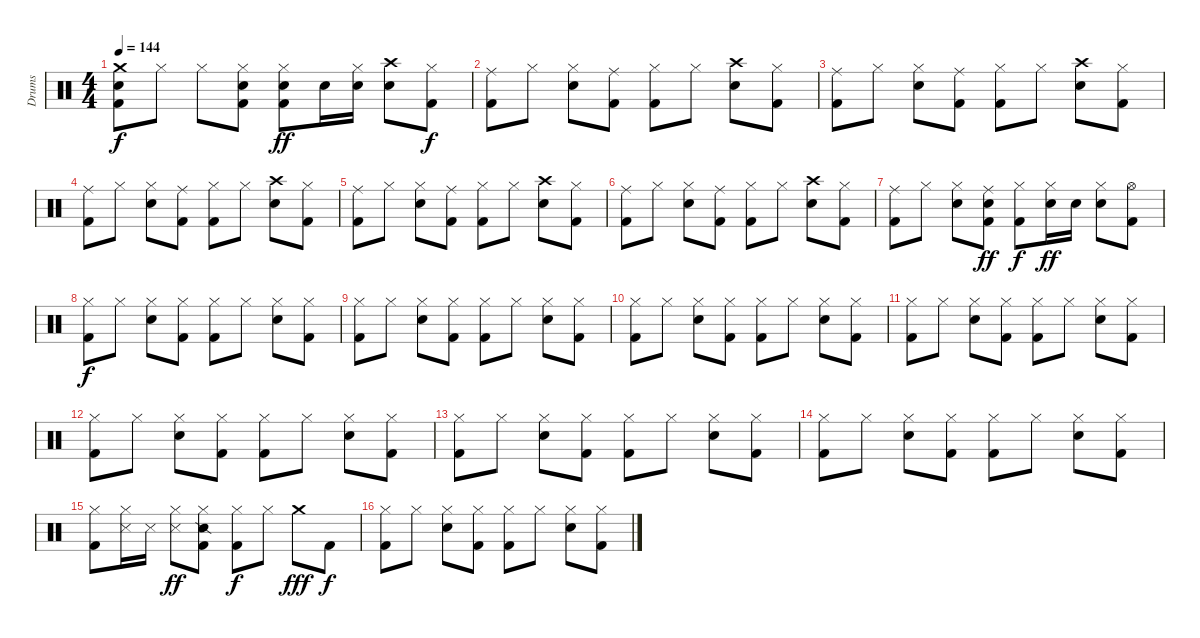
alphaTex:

\track ("Drums" "Drums") {instrument percussion}
\staff {score}
\articulation defaults
\ts (4 4)
\tempo 144
\clef neutral
\ks c
("Crash medium (hit)" "Snare (hit) 2" "Kick (hit) 2").8{dy f} "Hi-Hat (closed)".8 "Hi-Hat (closed)".8 ("Hi-Hat (closed)" "Snare (hit) 2" "Kick (hit) 2").8 ("Hi-Hat (closed)" "Snare (hit) 2" "Kick (hit) 2").8{dy ff} "Snare (hit) 2".16 ("Hi-Hat (closed)" "Snare (hit) 2").16 ("Crash high (hit)" "Snare (hit) 2").8 ("Hi-Hat (closed)" "Kick (hit) 2").8{dy f} |
("Ride (middle)" "Kick (hit) 2").8 "Hi-Hat (closed)".8 ("Hi-Hat (closed)" "Snare (hit) 2").8 ("Ride (middle)" "Kick (hit) 2").8 ("Hi-Hat (closed)" "Kick (hit) 2").8 "Hi-Hat (closed)".8 ("Crash high (hit)" "Snare (hit) 2").8 ("Hi-Hat (closed)" "Kick (hit) 2").8 |
("Ride (middle)" "Kick (hit) 2").8 "Hi-Hat (closed)".8 ("Hi-Hat (closed)" "Snare (hit) 2").8 ("Ride (middle)" "Kick (hit) 2").8 ("Hi-Hat (closed)" "Kick (hit) 2").8 "Hi-Hat (closed)".8 ("Crash high (hit)" "Snare (hit) 2").8 ("Hi-Hat (closed)" "Kick (hit) 2").8 |
("Ride (middle)" "Kick (hit) 2").8 "Hi-Hat (closed)".8 ("Hi-Hat (closed)" "Snare (hit) 2").8 ("Ride (middle)" "Kick (hit) 2").8 ("Hi-Hat (closed)" "Kick (hit) 2").8 "Hi-Hat (closed)".8 ("Crash high (hit)" "Snare (hit) 2").8 ("Hi-Hat (closed)" "Kick (hit) 2").8 |
("Ride (middle)" "Kick (hit) 2").8 "Hi-Hat (closed)".8 ("Hi-Hat (closed)" "Snare (hit) 2").8 ("Ride (middle)" "Kick (hit) 2").8 ("Hi-Hat (closed)" "Kick (hit) 2").8 "Hi-Hat (closed)".8 ("Crash high (hit)" "Snare (hit) 2").8 ("Hi-Hat (closed)" "Kick (hit) 2").8 |
("Ride (middle)" "Kick (hit) 2").8 "Hi-Hat (closed)".8 ("Hi-Hat (closed)" "Snare (hit) 2").8 ("Ride (middle)" "Kick (hit) 2").8 ("Hi-Hat (closed)" "Kick (hit) 2").8 "Hi-Hat (closed)".8 ("Crash high (hit)" "Snare (hit) 2").8 ("Hi-Hat (closed)" "Kick (hit) 2").8 |
("Ride (middle)" "Kick (hit) 2").8 "Hi-Hat (closed)".8 ("Hi-Hat (closed)" "Snare (hit) 2").8 ("Ride (middle)" "Snare (hit) 2" "Kick (hit) 2").8{dy ff} ("Hi-Hat (closed)" "Kick (hit) 2").8{dy f} ("Hi-Hat (closed)" "Snare (hit) 2").16{dy ff} "Snare (hit) 2".16 ("Hi-Hat (closed)" "Snare (hit) 2").8 ("Hi-Hat (open)" "Kick (hit) 2").8 |
("Hi-Hat (closed)" "Kick (hit) 2").8{dy f} "Hi-Hat (closed)".8 ("Hi-Hat (closed)" "Snare (hit) 2").8 ("Hi-Hat (closed)" "Kick (hit) 2").8 ("Hi-Hat (closed)" "Kick (hit) 2").8 "Hi-Hat (closed)".8 ("Hi-Hat (closed)" "Snare (hit) 2").8 ("Hi-Hat (closed)" "Kick (hit) 2").8 |
("Hi-Hat (closed)" "Kick (hit) 2").8 "Hi-Hat (closed)".8 ("Hi-Hat (closed)" "Snare (hit) 2").8 ("Hi-Hat (closed)" "Kick (hit) 2").8 ("Hi-Hat (closed)" "Kick (hit) 2").8 "Hi-Hat (closed)".8 ("Hi-Hat (closed)" "Snare (hit) 2").8 ("Hi-Hat (closed)" "Kick (hit) 2").8 |
("Hi-Hat (closed)" "Kick (hit) 2").8 "Hi-Hat (closed)".8 ("Hi-Hat (closed)" "Snare (hit) 2").8 ("Hi-Hat (closed)" "Kick (hit) 2").8 ("Hi-Hat (closed)" "Kick (hit) 2").8 "Hi-Hat (closed)".8 ("Hi-Hat (closed)" "Snare (hit) 2").8 ("Hi-Hat (closed)" "Kick (hit) 2").8 |
("Hi-Hat (closed)" "Kick (hit) 2").8 "Hi-Hat (closed)".8 ("Hi-Hat (closed)" "Snare (hit) 2").8 ("Hi-Hat (closed)" "Kick (hit) 2").8 ("Hi-Hat (closed)" "Kick (hit) 2").8 "Hi-Hat (closed)".8 ("Hi-Hat (closed)" "Snare (hit) 2").8 ("Hi-Hat (closed)" "Kick (hit) 2").8 |
("Hi-Hat (closed)" "Kick (hit) 2").8 "Hi-Hat (closed)".8 ("Hi-Hat (closed)" "Snare (hit) 2").8 ("Hi-Hat (closed)" "Kick (hit) 2").8 ("Hi-Hat (closed)" "Kick (hit) 2").8 "Hi-Hat (closed)".8 ("Hi-Hat (closed)" "Snare (hit) 2").8 ("Hi-Hat (closed)" "Kick (hit) 2").8 |
("Hi-Hat (closed)" "Kick (hit) 2").8 "Hi-Hat (closed)".8 ("Hi-Hat (closed)" "Snare (hit) 2").8 ("Hi-Hat (closed)" "Kick (hit) 2").8 ("Hi-Hat (closed)" "Kick (hit) 2").8 "Hi-Hat (closed)".8 ("Hi-Hat (closed)" "Snare (hit) 2").8 ("Hi-Hat (closed)" "Kick (hit) 2").8 |
("Hi-Hat (closed)" "Kick (hit) 2").8 "Hi-Hat (closed)".8 ("Hi-Hat (closed)" "Snare (hit) 2").8 ("Hi-Hat (closed)" "Kick (hit) 2").8 ("Hi-Hat (closed)" "Kick (hit) 2").8 "Hi-Hat (closed)".8 ("Hi-Hat (closed)" "Snare (hit) 2").8 ("Hi-Hat (closed)" "Kick (hit) 2").8 |
("Hi-Hat (closed)" "Kick (hit) 2").8 ("Hi-Hat (closed)" "Snare (side stick) 3").16 "Snare (side stick) 3".16 ("Hi-Hat (closed)" "Snare (side stick) 3").8{dy ff} ("Hi-Hat (closed)" "Snare (side stick) 2" "Kick (hit) 2").8 ("Hi-Hat (closed)" "Kick (hit) 2").8{dy f} "Hi-Hat (closed)".8 "Crash medium (hit)".8{dy fff} "Kick (hit) 2".8{dy f} |
("Hi-Hat (closed)" "Kick (hit) 2").8 "Hi-Hat (closed)".8 ("Hi-Hat (closed)" "Snare (hit) 2").8 ("Hi-Hat (closed)" "Kick (hit) 2").8 ("Hi-Hat (closed)" "Kick (hit) 2").8 "Hi-Hat (closed)".8 ("Hi-Hat (closed)" "Snare (hit) 2").8 ("Hi-Hat (closed)" "Kick (hit) 2").8
